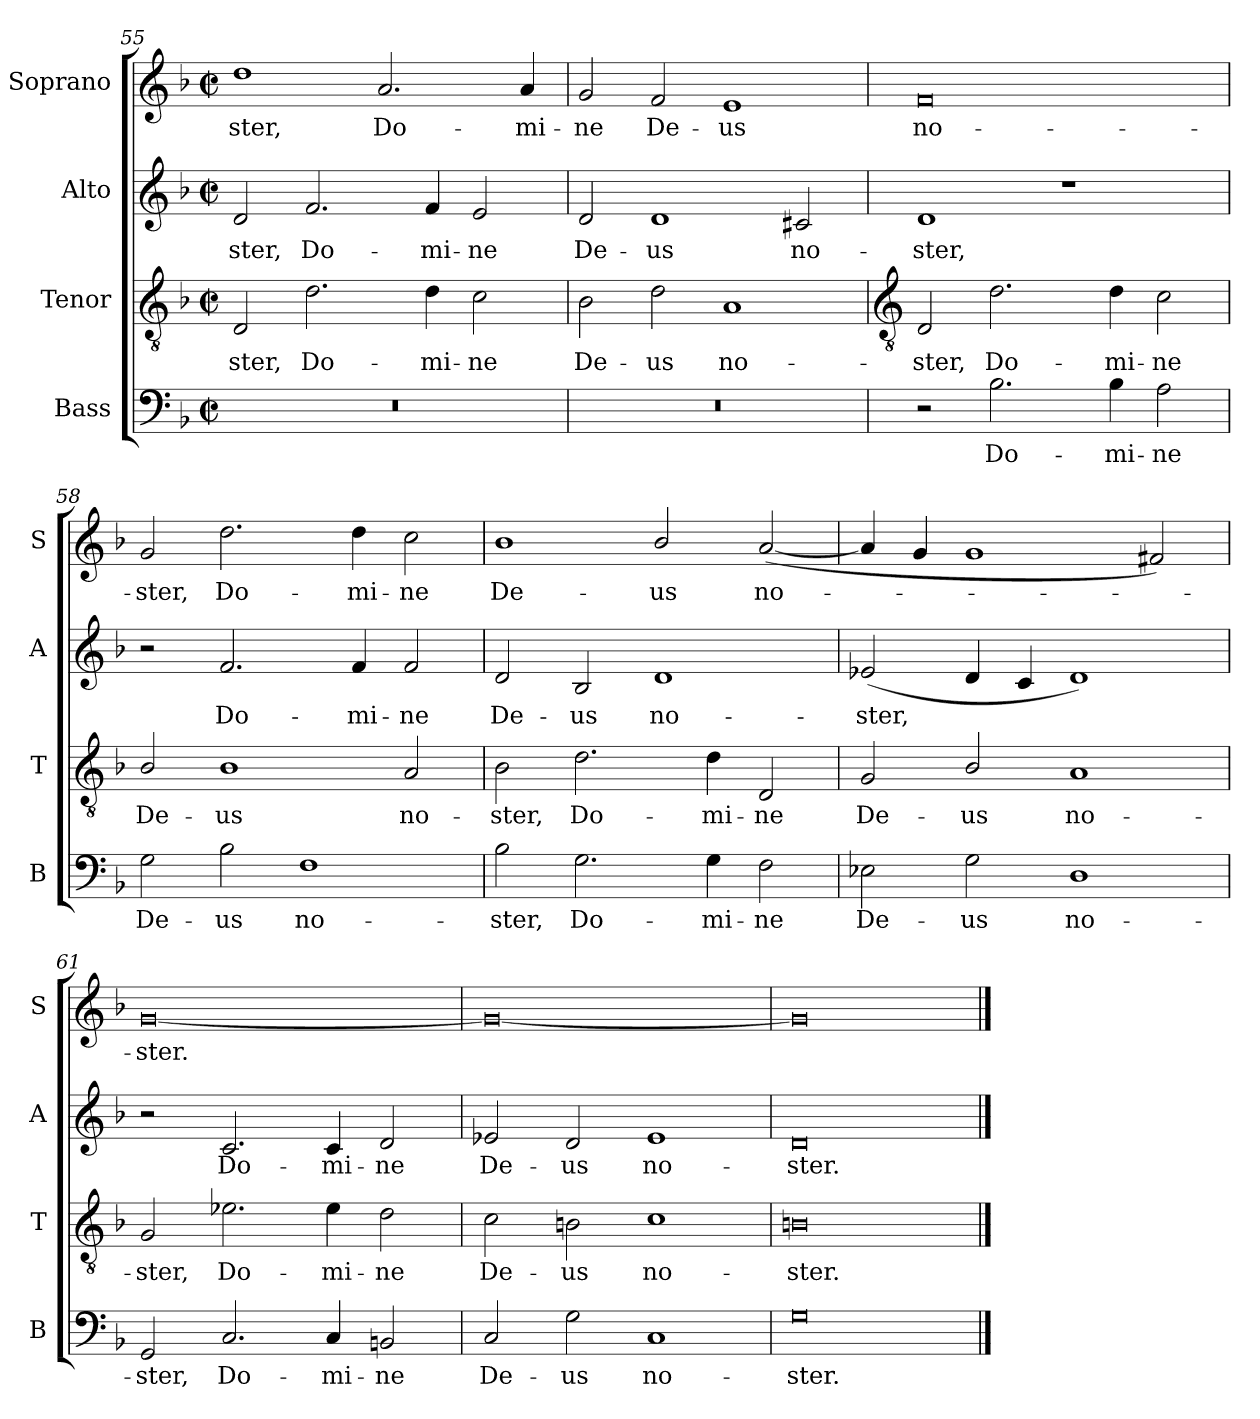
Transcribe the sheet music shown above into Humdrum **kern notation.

**kern	**text	**kern	**text	**kern	**text	**kern	**text
*part4	*part4	*part3	*part3	*part2	*part2	*part1	*part1
*staff4	*staff4	*staff3	*staff3	*staff2	*staff2	*staff1	*staff1
*I"Bass	*	*I"Tenor	*	*I"Alto	*	*I"Soprano	*
*I'B	*	*I'T	*	*I'A	*	*I'S	*
*clefF4	*	*clefGv2	*	*clefG2	*	*clefG2	*
*k[b-]	*	*k[b-]	*	*k[b-]	*	*k[b-]	*
*F:	*	*F:	*	*F:	*	*F:	*
*M4/2	*	*M4/2	*	*M4/2	*	*M4/2	*
*met(c|)	*	*met(c|)	*	*met(c|)	*	*met(c|)	*
=55	=55	=55	=55	=55	=55	=55	=55
!	!	!	!LO:LY:b	!	!LO:LY:b	!	!LO:LY:b
0r	.	2D	-ster,	2d	-ster,	1dd	-ster,
!	!	!	!LO:LY:b	!	!LO:LY:b	!	!
.	.	2.d	Do-	2.f	Do-	.	.
!	!	!	!	!	!	!	!LO:LY:b
.	.	.	.	.	.	2.a	Do-
!	!	!	!LO:LY:b	!	!LO:LY:b	!	!
.	.	4d	-mi-	4f	-mi-	.	.
!	!	!	!LO:LY:b	!	!LO:LY:b	!	!
.	.	2c	-ne	2e	-ne	.	.
!	!	!	!	!	!	!	!LO:LY:b
.	.	.	.	.	.	4a	-mi-
=56	=56	=56	=56	=56	=56	=56	=56
!	!	!	!LO:LY:b	!	!LO:LY:b	!	!LO:LY:b
0r	.	2B-	De-	2d	De-	2g	-ne
!	!	!	!LO:LY:b	!	!LO:LY:b	!	!LO:LY:b
.	.	2d	-us	1d	-us	2f	De-
!	!	!	!LO:LY:b	!	!	!	!LO:LY:b
.	.	1A	no-	.	.	1e	-us
!	!	!	!	!	!LO:LY:b	!	!
.	.	.	.	2c#X	no-	.	.
!!LO:LB:g=z
=57	=57	=57	=57	=57	=57	=57	=57
*	*	*clefGv2	*	*	*	*	*
!	!	!	!LO:LY:b	!	!LO:LY:b	!	!LO:LY:b
2r	.	2D	-ster,	1d	-ster,	0f	no-
!	!LO:LY:b	!	!LO:LY:b	!	!	!	!
2.B-	Do-	2.d	Do-	.	.	.	.
.	.	.	.	1r	.	.	.
!	!LO:LY:b	!	!LO:LY:b	!	!	!	!
4B-	-mi-	4d	-mi-	.	.	.	.
!	!LO:LY:b	!	!LO:LY:b	!	!	!	!
2A	-ne	2c	-ne	.	.	.	.
=58	=58	=58	=58	=58	=58	=58	=58
!	!LO:LY:b	!	!LO:LY:b	!	!	!	!LO:LY:b
2G	De-	2B-/	De-	2r	.	2g	-ster,
!	!LO:LY:b	!	!LO:LY:b	!	!LO:LY:b	!	!LO:LY:b
2B-	-us	1B-	-us	2.f	Do-	2.dd	Do-
!	!LO:LY:b	!	!	!	!	!	!
1F	no-	.	.	.	.	.	.
!	!	!	!	!	!LO:LY:b	!	!LO:LY:b
.	.	.	.	4f	-mi-	4dd	-mi-
!	!	!	!LO:LY:b	!	!LO:LY:b	!	!LO:LY:b
.	.	2A	no-	2f	-ne	2cc	-ne
=59	=59	=59	=59	=59	=59	=59	=59
!	!LO:LY:b	!	!LO:LY:b	!	!LO:LY:b	!	!LO:LY:b
2B-	-ster,	2B-	-ster,	2d	De-	1b-	De-
!	!LO:LY:b	!	!LO:LY:b	!	!LO:LY:b	!	!
2.G	Do-	2.d	Do-	2B-	-us	.	.
!	!	!	!	!	!LO:LY:b	!	!LO:LY:b
.	.	.	.	1d	no-	2b-/	-us
!	!LO:LY:b	!	!LO:LY:b	!	!	!	!
4G	-mi-	4d	-mi-	.	.	.	.
!	!LO:LY:b	!	!LO:LY:b	!	!	!	!LO:LY:b
2F	-ne	2D	-ne	.	.	(<[2a	no-
=60	=60	=60	=60	=60	=60	=60	=60
!	!LO:LY:b	!	!LO:LY:b	!	!LO:LY:b	!	!
2E-X	De-	2G	De-	(<2e-X	-ster,	4a]	.
.	.	.	.	.	.	4g	.
!	!LO:LY:b	!	!LO:LY:b	!	!	!	!
2G	-us	2B-/	-us	4d	.	1g	.
.	.	.	.	4c	.	.	.
!	!LO:LY:b	!	!LO:LY:b	!	!	!	!
1D	no-	1A	no-	1d)	.	.	.
.	.	.	.	.	.	2f#X)	.
=61	=61	=61	=61	=61	=61	=61	=61
!	!LO:LY:b	!	!LO:LY:b	!	!	!	!LO:LY:b
2GG	-ster,	2G	-ster,	2r	.	[0g	ster.
!	!LO:LY:b	!	!LO:LY:b	!	!LO:LY:b	!	!
2.C	Do-	2.e-X	Do-	2.c	Do-	.	.
!	!LO:LY:b	!	!LO:LY:b	!	!LO:LY:b	!	!
4C	-mi-	4e-	-mi-	4c	-mi-	.	.
!	!LO:LY:b	!	!LO:LY:b	!	!LO:LY:b	!	!
2BBn	-ne	2d	-ne	2d	-ne	.	.
=62	=62	=62	=62	=62	=62	=62	=62
!	!LO:LY:b	!	!LO:LY:b	!	!LO:LY:b	!	!
2C	De-	2c	De-	2e-X	De-	0g_	.
!	!LO:LY:b	!	!LO:LY:b	!	!LO:LY:b	!	!
2G	-us	2Bn	-us	2d	-us	.	.
!	!LO:LY:b	!	!LO:LY:b	!	!LO:LY:b	!	!
1C	no-	1c	no-	1e-	no-	.	.
=63	=63	=63	=63	=63	=63	=63	=63
!	!LO:LY:b	!	!LO:LY:b	!	!LO:LY:b	!	!
0G	-ster.	0Bn	-ster.	0d	-ster.	0g]	.
==	==	==	==	==	==	==	==
*-	*-	*-	*-	*-	*-	*-	*-
